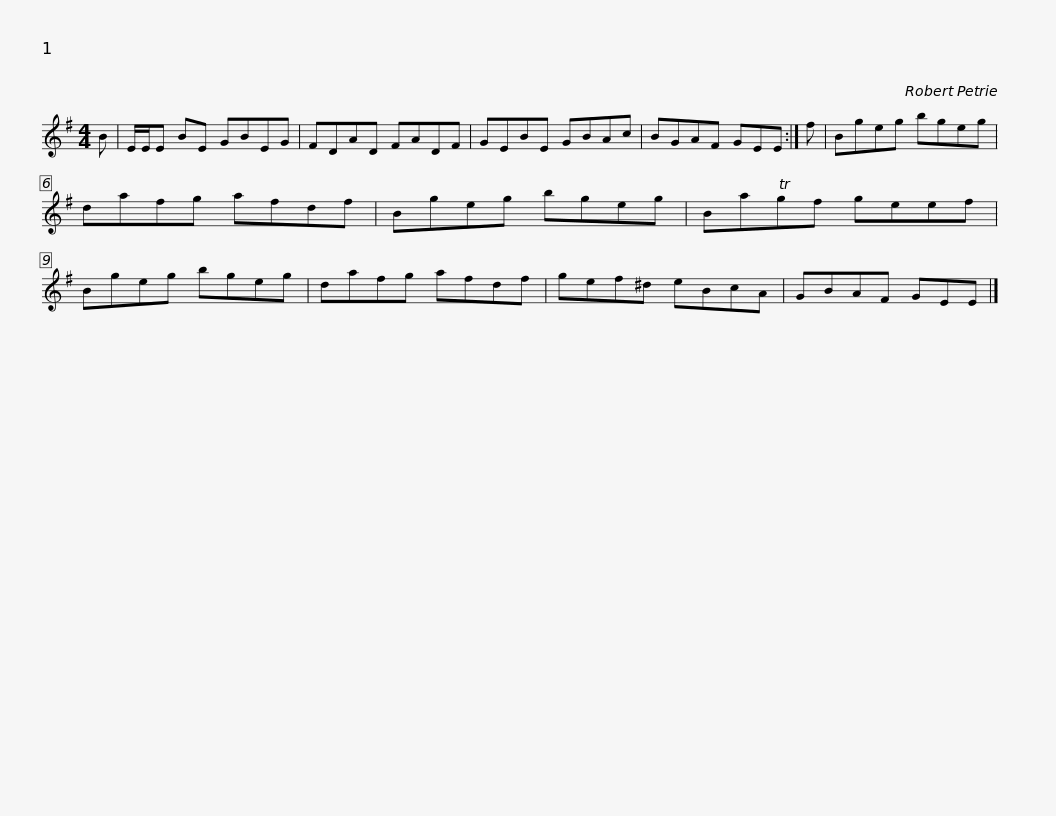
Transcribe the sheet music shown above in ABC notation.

X:1
L:1/8
M:4/4
I:linebreak $
K:Emin
V:1 treble
V:1
 B | E/E/E BE GBEG | FDAD FADF | GEBE GBAc | BGAF GEE :| %5
 f | Bgeg bgeg |$ dafg afdf | Bgeg bgeg | BaTgf geef | %10
 Bgeg bgeg | dafg afdf |$ gef^d eBcA | GBAF GEE |] %14
